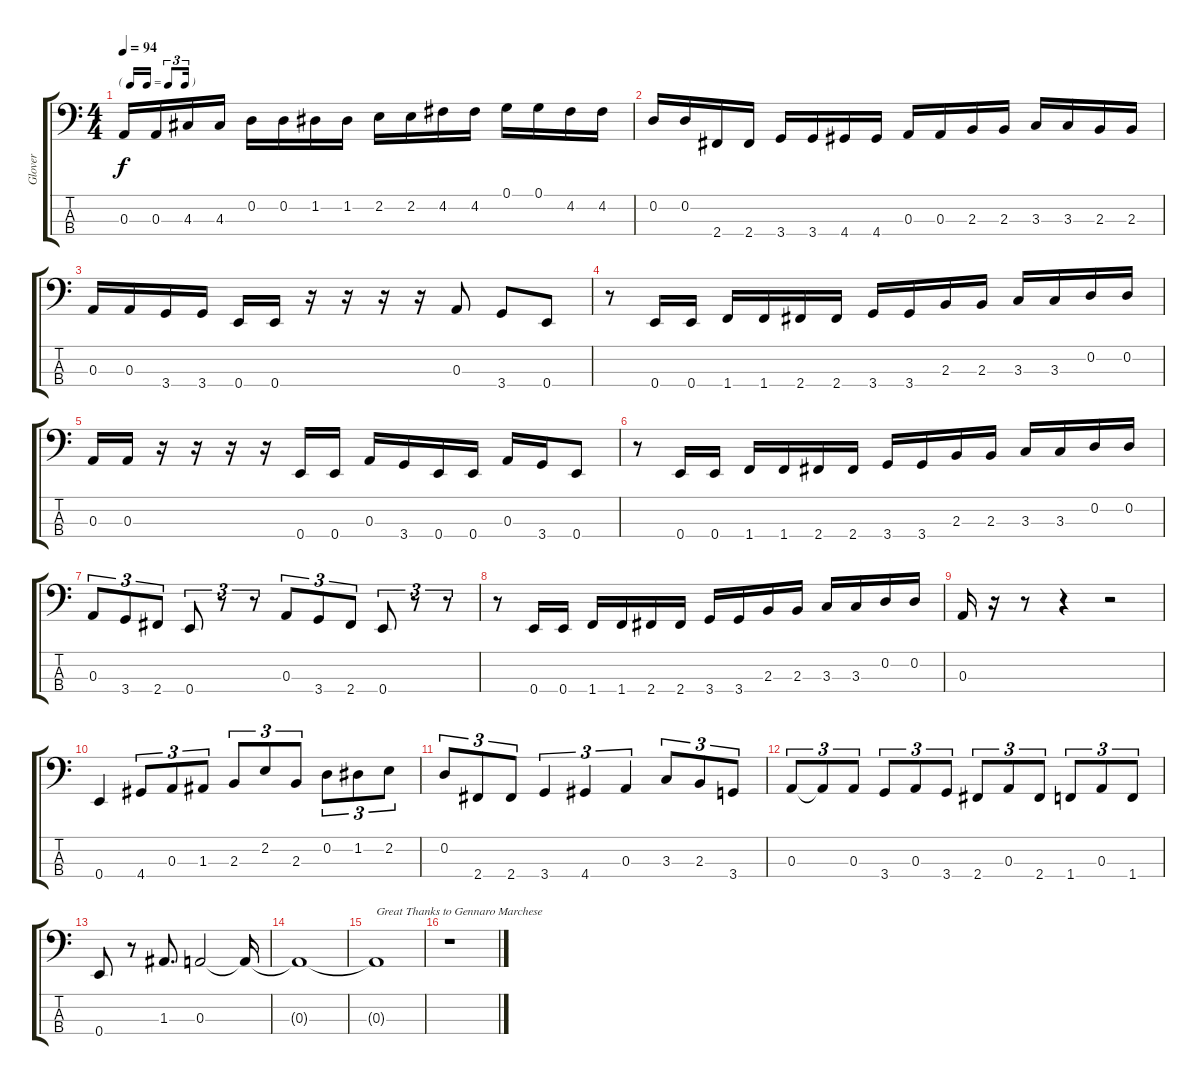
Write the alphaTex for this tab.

\track ("Glover" "Glover") {instrument electricbassfinger}
\staff {score tabs}
\tuning (G2 D2 A1 E1) {hide}
\ts (4 4)
\tf triplet16th
\tempo 94
\clef f4
\ks c
0.3.16{dy f} 0.3.16 4.3.16 4.3.16 0.2.16 0.2.16 1.2.16 1.2.16 2.2.16 2.2.16 4.2.16 4.2.16 0.1.16 0.1.16 4.2.16 4.2.16 |
0.2.16 0.2.16 2.4.16 2.4.16 3.4.16 3.4.16 4.4.16 4.4.16 0.3.16 0.3.16 2.3.16 2.3.16 3.3.16 3.3.16 2.3.16 2.3.16 |
0.3.16 0.3.16 3.4.16 3.4.16 0.4.16 0.4.16 r.16 r.16 r.16 r.16 0.3.8 3.4.8 0.4.8 |
r.8 0.4.16 0.4.16 1.4.16 1.4.16 2.4.16 2.4.16 3.4.16 3.4.16 2.3.16 2.3.16 3.3.16 3.3.16 0.2.16 0.2.16 |
0.3.16 0.3.16 r.16 r.16 r.16 r.16 0.4.16 0.4.16 0.3.16 3.4.16 0.4.16 0.4.16 0.3.16 3.4.16 0.4.8 |
r.8 0.4.16 0.4.16 1.4.16 1.4.16 2.4.16 2.4.16 3.4.16 3.4.16 2.3.16 2.3.16 3.3.16 3.3.16 0.2.16 0.2.16 |
0.3.8{tu (3 2)} 3.4.8{tu (3 2)} 2.4.8{tu (3 2)} 0.4.8{tu (3 2)} r.8{tu (3 2)} r.8{tu (3 2)} 0.3.8{tu (3 2)} 3.4.8{tu (3 2)} 2.4.8{tu (3 2)} 0.4.8{tu (3 2)} r.8{tu (3 2)} r.8{tu (3 2)} |
r.8 0.4.16 0.4.16 1.4.16 1.4.16 2.4.16 2.4.16 3.4.16 3.4.16 2.3.16 2.3.16 3.3.16 3.3.16 0.2.16 0.2.16 |
0.3.16 r.16 r.8 r.4 r.2 |
0.4.4 4.4.8{tu (3 2)} 0.3.8{tu (3 2)} 1.3.8{tu (3 2)} 2.3.8{tu (3 2)} 2.2.8{tu (3 2)} 2.3.8{tu (3 2)} 0.2.8{tu (3 2)} 1.2.8{tu (3 2)} 2.2.8{tu (3 2)} |
0.2.8{tu (3 2)} 2.4.8{tu (3 2)} 2.4.8{tu (3 2)} 3.4.4{tu (3 2)} 4.4.4{tu (3 2)} 0.3.4{tu (3 2)} 3.3.8{tu (3 2)} 2.3.8{tu (3 2)} 3.4.8{tu (3 2)} |
0.3.8{tu (3 2)} 0.3{t}.8{tu (3 2)} 0.3.8{tu (3 2)} 3.4.8{tu (3 2)} 0.3.8{tu (3 2)} 3.4.8{tu (3 2)} 2.4.8{tu (3 2)} 0.3.8{tu (3 2)} 2.4.8{tu (3 2)} 1.4.8{tu (3 2)} 0.3.8{tu (3 2)} 1.4.8{tu (3 2)} |
0.4.8 r.8 1.3.8{d} 0.3.2 0.3{t}.16 |
0.3{t}.1 |
0.3{t}.1{txt "Great Thanks to Gennaro Marchese"} |
r.1
